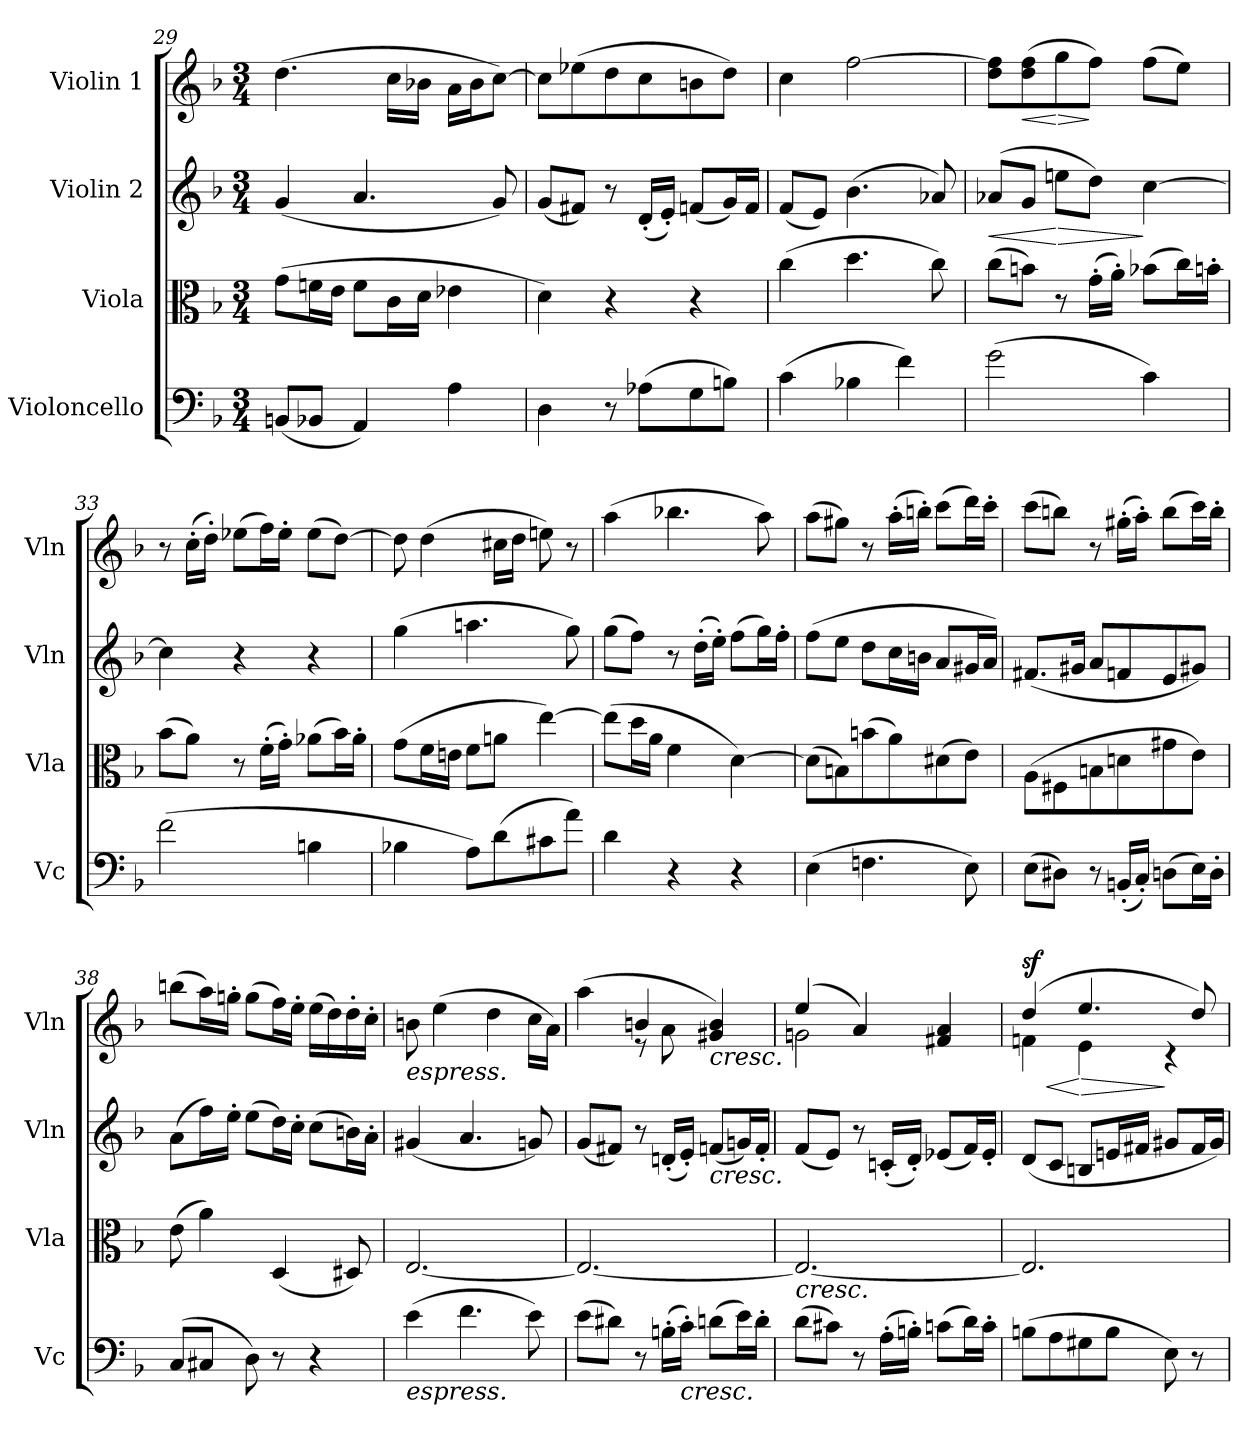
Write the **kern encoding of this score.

**kern	**kern	**kern	**dynam	**kern	**dynam
*part4	*part3	*part2	*part2	*part1	*part1
*staff4	*staff3	*staff2	*staff2	*staff1	*staff1
*I"Violoncello	*I"Viola	*I"Violin 2	*	*I"Violin 1	*
*I'Vc	*I'Vla	*I'Vln	*	*I'Vln	*
!!LO:PB:g=z
*clefF4	*clefC3	*clefG2	*	*clefG2	*
*k[b-]	*k[b-]	*k[b-]	*	*k[b-]	*
*M3/4	*M3/4	*M3/4	*	*M3/4	*
=29	=29	=29	=29	=29	=29
(8BBn/L	(8g\L	(>4g/	.	(4.dd\	.
8BB-X/J	16fn\L	.	.	.	.
.	16e\JJ	.	.	.	.
4AA/)	8f\L	4.a/	.	.	.
.	16c\L	.	.	16cc\LL	.
.	16d\JJ	.	.	16b-X\JJ	.
4A\	4e-X\	.	.	16a\LL	.
.	.	.	.	16b-\J	.
.	.	8g/)	.	[8cc\J)	.
=30	=30	=30	=30	=30	=30
4D\	4d\)	(8g/L	.	8cc\L]	.
.	.	8f#X/J)	.	(8ee-X\	.
8r	4r	8r	.	8dd\	.
(8A-X\L	.	(16d'/LL	.	8cc\	.
.	.	16e'/JJ)	.	.	.
8G\	4r	(8fn/L	.	8bn\	.
8Bn\J)	.	16g/L)	.	8dd\J)	.
.	.	16f/JJ	.	.	.
!!LO:LB:g=z
=31	=31	=31	=31	=31	=31
(4c\	(4cc\	(8f/L	.	4cc\	.
.	.	8e/J)	.	.	.
4B-X\	4.dd\	(4.b-\	.	[2ff\	.
4f\)	.	.	.	.	.
.	8cc\)	8a-X/)	.	.	.
=32	=32	=32	=32	=32	=32
!	!	!	!LO:HP:b	!	!
(2g\	(8cc\L	(8a-X/L	<	8dd\ 8ff\]L	.
!	!	!	!	!	!LO:HP:b
.	8bn\J)	8g/J	.	(8dd\ 8ff\	<
!	!	!	!LO:HP:n=1:b	!	!LO:HP:n=1:b
.	8r	8een\L	[ >	8gg\	[ >
.	(16g'\LL	8dd\J)	.	8ff\J)	]
.	16a'\JJ)	.	.	.	.
4c\)	(8b-X\L	[4cc\	]	(8ff\L	.
.	16cc\L)	.	.	8ee\J)	.
.	16bn'\JJ	.	.	.	.
=33	=33	=33	=33	=33	=33
(2f\	(8b-\L	4cc\]	.	8r	.
.	8a\J)	.	.	(16cc'\LL	.
.	.	.	.	16dd'\JJ)	.
.	8r	4r	.	(8ee-X\L	.
.	(16f'\LL	.	.	16ff\L)	.
.	16g'\JJ)	.	.	16ee-'\JJ	.
4Bn\	(8a-X\L	4r	.	(8ee-\L	.
.	16b-\L)	.	.	[8dd\J)	.
.	16a-'\JJ	.	.	.	.
=34	=34	=34	=34	=34	=34
4B-X\	(8g\L	(4gg\	.	8dd\]	.
.	16f\L	.	.	(4dd\	.
.	16en\JJ	.	.	.	.
8A\L)	8f\L	4.aan\	.	.	.
(8d\	8an\J	.	.	16cc#X\LL	.
.	.	.	.	16dd\JJ	.
8c#X\	[4ee\)	.	.	8een\)	.
8a\J)	.	8gg\)	.	8r	.
=35	=35	=35	=35	=35	=35
4d\	(8ee\L]	(8gg\L	.	(4aa\	.
.	16dd\L	8ff\J)	.	.	.
.	16a\JJ	.	.	.	.
4r	4f\	8r	.	4.bb-X\	.
.	.	(16dd'\LL	.	.	.
.	.	16ee'\JJ)	.	.	.
4r	[4d\)	(8ff\L	.	.	.
.	.	16gg\L)	.	8aa\)	.
.	.	16ff'\JJ	.	.	.
=36	=36	=36	=36	=36	=36
(4E\	(8d\L]	(8ff\L	.	(8aa\L	.
.	8Bn\)	8ee\J	.	8gg#X\J)	.
4.Fn\	(8bn\	8dd\L	.	8r	.
.	8a\)	16cc\L	.	(16aa'\LL	.
.	.	16bn\JJ	.	16bbn'\JJ)	.
.	(8d#X\	8a/L	.	(8ccc\L	.
8E\)	8e\J)	16g#X/L	.	16ddd\L)	.
.	.	16a/JJ)	.	16ccc'\JJ	.
!!LO:LB:g=z
=37	=37	=37	=37	=37	=37
(8E\L	(8A\L	(8.f#X/L	.	(8ccc\L	.
8D#X\J)	8F#X\	.	.	8bbn\J)	.
.	.	16g#X/Jk	.	.	.
8r	8Bn\	8a/L	.	8r	.
(16BBn'/LL	8dn\	8fn/	.	(16gg#X'\LL	.
16C'/JJ)	.	.	.	16aa'\JJ)	.
(8Dn\L	8g#X\	8e/	.	(8bb\L	.
16E\L)	8e\J)	8g#X/J)	.	16ccc\L)	.
16D'\JJ	.	.	.	16bb'\JJ	.
=38	=38	=38	=38	=38	=38
(<8C/L	(8e\	(8a\L	.	(8bbn\L	.
8C#X/J	4a\)	16ff\L)	.	16aa\L)	.
.	.	16ee'\JJ	.	16ggn'\JJ	.
8D\)	.	(8ee\L	.	(8gg\L	.
8r	(4D/	16dd\L)	.	16ff\L)	.
.	.	16cc'\JJ	.	16ee'\JJ	.
4r	.	(8cc\L	.	(16ee\LL	.
.	.	.	.	16dd\)	.
.	8D#X/)	16bn\L)	.	16dd'\	.
.	.	16a'\JJ	.	16cc'\JJ	.
!!LO:PB:g=z
=39	=39	=39	=39	=39	=39
!	!	!	!	!LO:TX:b:i:t=espress.	!
!LO:TX:b:i:t=espress.	!	!	!	!	!
(4e\	[2.E/	(4g#X/	.	8bn\	.
.	.	.	.	(4ee\	.
4.f\	.	4.a/	.	.	.
.	.	.	.	4dd\	.
8e\)	.	8gn/)	.	16cc\LL	.
.	.	.	.	16a\JJ)	.
=40	=40	=40	=40	=40	=40
*	*	*	*	*^	*
(8e\L	2.E/_	(8g/L	.	(4aa\	4ryy	.
8d#X\J)	.	8f#X/J)	.	.	.	.
8r	.	8r	.	4bn/	8r	.
(16Bn'\LL	.	(16dn'/LL	.	.	8a\	.
!LO:TX:b:i:t=cresc.	!	!	!	!	!	!
16c'\JJ)	.	16e'/JJ)	.	.	.	.
!	!	!	!	!LO:TX:b:i:t=cresc.	!	!
!	!	!LO:TX:b:i:t=cresc.	!	!	!	!
(8dn\L	.	(8fn/L	.	4g#X/ 4b/)	4ryy	.
16e\L)	.	16gn/L)	.	.	.	.
16d'\JJ	.	16f'/JJ	.	.	.	.
=41	=41	=41	=41	=41	=41	=41
!	!LO:TX:b:i:t=cresc.	!	!	!	!	!
(8d\L	2.E/_	(8f/L	.	(4ee/	2gn\	.
8c#X\J)	.	8e/J)	.	.	.	.
8r	.	8r	.	4a/)	.	.
(16A'\LL	.	(16cn'/LL	.	.	.	.
16Bn'\JJ)	.	16d'/JJ)	.	.	.	.
(8cn\L	.	(8e-X/L	.	4f#X/ 4a/	4ryy	.
16d\L)	.	16f/L)	.	.	.	.
16c'\JJ	.	16e-'/JJ	.	.	.	.
=42	=42	=42	=42	=42	=42	=42
!	!	!	!	!	!	!LO:HP:b
!	!	!	!	!	!	!LO:DY:n=1:a
(8Bn\L	2.E/]	(8d/L	.	(4dd/	4fn\	< sf
8A\	.	8c/J	.	.	.	.
!	!	!	!	!	!	!LO:HP:n=1:b
8G#X\	.	8Bn/L	.	4.ee/	4e\	[ >
8B\J	.	16en/L	.	.	.	.
.	.	16f#X/JJ	.	.	.	.
8E\)	.	8g#X/L	.	.	4r	]
8r	.	16f#/L	.	8dd/)	.	.
.	.	16g#/JJ)	.	.	.	.
*	*	*	*	*v	*v	*
=	=	=	=	=	=
*-	*-	*-	*-	*-	*-
